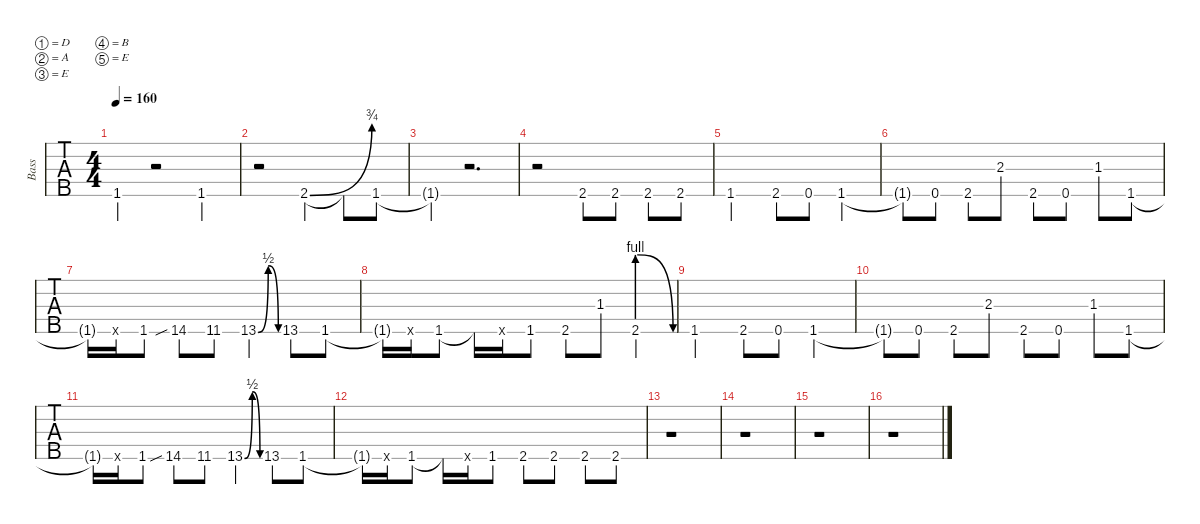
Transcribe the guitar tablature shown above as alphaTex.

\defaultSystemsLayout 4
\hideDynamics
\bracketExtendMode groupsimilarinstruments
\multiBarRest
\otherSystemsTrackNameOrientation horizontal
\track ("Bass" "Bass") {instrument electricbassfinger}
\staff {tabs}
\tuning (D2 A1 E1 B0 E0)
\ts (4 4)
\tempo 160
\clef f4
\ks c
1.5.4{dy mf} r.2 1.5.4 |
r.2 2.5{be (bend 0 0 41.4 3) acc #}.4 2.5{t}.8 1.5.8 |
1.5{t}.4 r.2{d} |
r.2 2.5{acc #}.8 2.5{acc #}.8 2.5{acc #}.8 2.5{acc #}.8 |
1.5.2 2.5{acc #}.8 0.5.8 1.5.4 |
1.5{t}.8 0.5.8 2.5{acc #}.8 2.3{acc #}.8 2.5{acc #}.8 0.5.8 1.3.8 1.5.8 |
1.5{t}.16 0.5{x}.16 1.5.8 14.5{sib acc #}.8 11.5{acc #}.8 13.5{be (bendrelease 0 0 5.3999999999999995 2 12 2 22.2 0)}.4 13.5.8 1.5.8 |
1.5{t}.16 0.5{x}.16 1.5.8 1.5{t}.16 0.5{x}.16 1.5.8 2.5{acc #}.8 1.3.8 2.5{be (prebendrelease 0 4 53.4 0)}.4 |
1.5.2 2.5{acc #}.8 0.5.8 1.5.4 |
1.5{t}.8 0.5.8 2.5{acc #}.8 2.3{acc #}.8 2.5{acc #}.8 0.5.8 1.3.8 1.5.8 |
1.5{t}.16 0.5{x}.16 1.5.8 14.5{sib acc #}.8 11.5{acc #}.8 13.5{be (bendrelease 0 0 7.199999999999999 2 13.799999999999999 2 23.4 0)}.4 13.5.8 1.5.8 |
1.5{t}.16 0.5{x}.16 1.5.8 1.5{t}.16 0.5{x}.16 1.5.8 2.5{acc #}.8 2.5{acc #}.8 2.5{acc #}.8 2.5{acc #}.8 |
r.1 |
r.1 |
r.1 |
r.1
